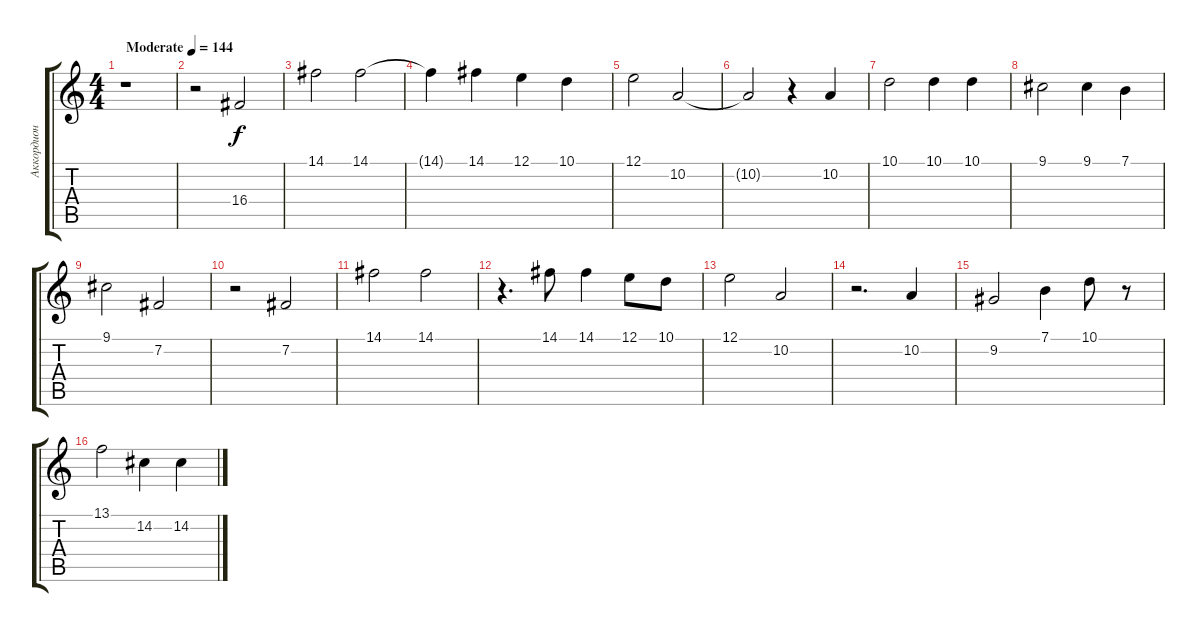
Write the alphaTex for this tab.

\track ("Аккордион" "Аккордион") {instrument accordion}
\staff {score tabs}
\tuning (E4 B3 G3 D3 A2 E2) {hide}
\ts (4 4)
\tempo (144 "Moderate")
\clef g2
\ks c
r.1{dy f instrument accordion} |
r.2 16.4.2 |
14.1.2 14.1.2 |
14.1{t}.4 14.1.4 12.1.4 10.1.4 |
12.1.2 10.2.2 |
10.2{t}.2 r.4 10.2.4 |
10.1.2 10.1.4 10.1.4 |
9.1.2 9.1.4 7.1.4 |
9.1.2 7.2.2 |
r.2 7.2.2 |
14.1.2 14.1.2 |
r.4{d} 14.1.8 14.1.4 12.1.8 10.1.8 |
12.1.2 10.2.2 |
r.2{d} 10.2.4 |
9.2.2 7.1.4 10.1.8 r.8 |
13.1.2 14.2.4 14.2.4
